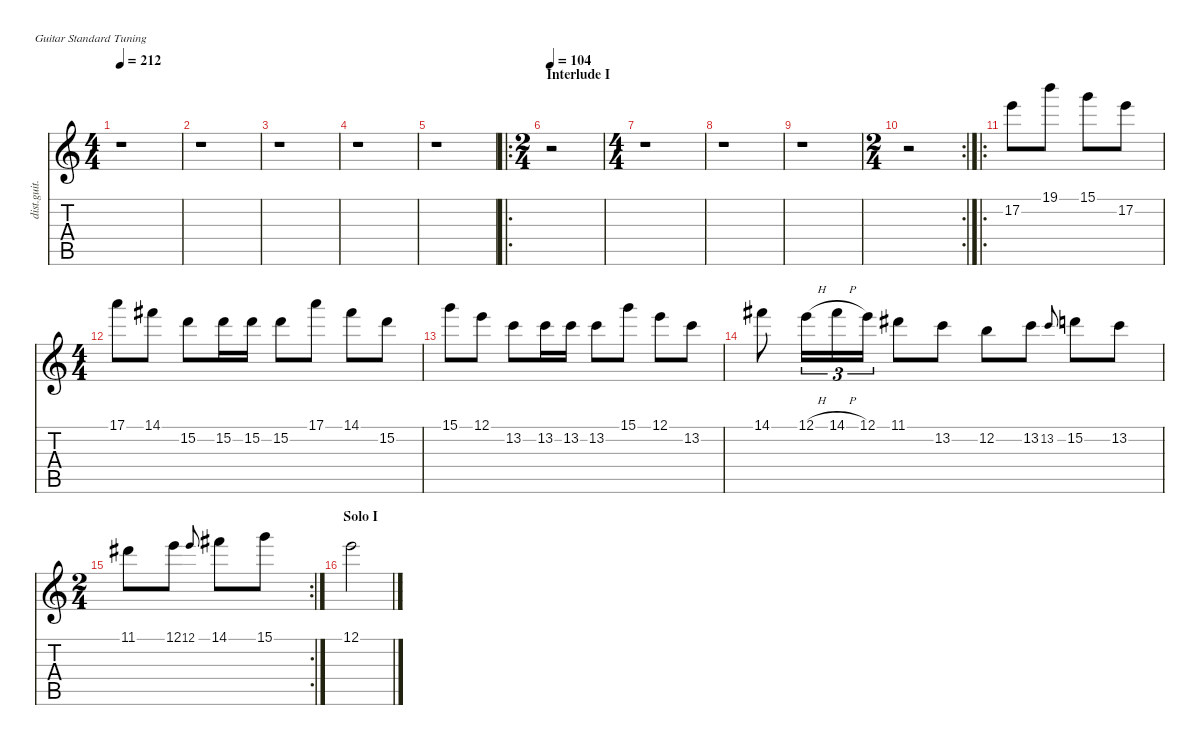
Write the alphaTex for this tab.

\defaultSystemsLayout 4
\hideDynamics
\bracketExtendMode nobrackets
\track ("Harmony Guitar (James)" "dist.guit.") {instrument distortionguitar}
\staff {score tabs}
\tuning (E4 B3 G3 D3 A2 E2)
\ts (4 4)
\tempo 212
\clef g2
\ks c
r.1{dy mf} |
r.1 |
r.1 |
r.1 |
r.1 |
\ro
\ts (2 4)
\beaming (8 2 2 2 2)
\section ("" "Interlude I")
\tempo 104
r.2 |
\ts (4 4)
\beaming (8 2 2 2 2)
r.1 |
r.1 |
r.1 |
\rc 2
\ts (2 4)
\beaming (8 2 2 2 2)
r.2 |
\ro
17.2.8 19.1.8 15.1.8 17.2.8 |
\ts (4 4)
\beaming (8 2 2 2 2)
17.1.8 14.1{acc #}.8 15.2.8 15.2.16 15.2.16 15.2.8 17.1.8 14.1{acc #}.8 15.2.8 |
15.1.8 12.1.8 13.2.8 13.2.16 13.2.16 13.2.8 15.1.8 12.1.8 13.2.8 |
14.1{acc #}.8 12.1{h}.16{tu (3 2)} 14.1{h acc #}.16{tu (3 2)} 12.1.16{tu (3 2)} 11.1{acc #}.8 13.2.8 12.2.8 13.2.8 13.2.8{gr onbeat dy mp} 15.2.8{dy mf} 13.2.8 |
\rc 2
\ts (2 4)
\beaming (8 2 2 2 2)
11.1{acc #}.8 12.1.8 12.1.8{gr onbeat dy mp} 14.1{acc #}.8{dy mf} 15.1.8 |
\section ("" "Solo I")
12.1.2
